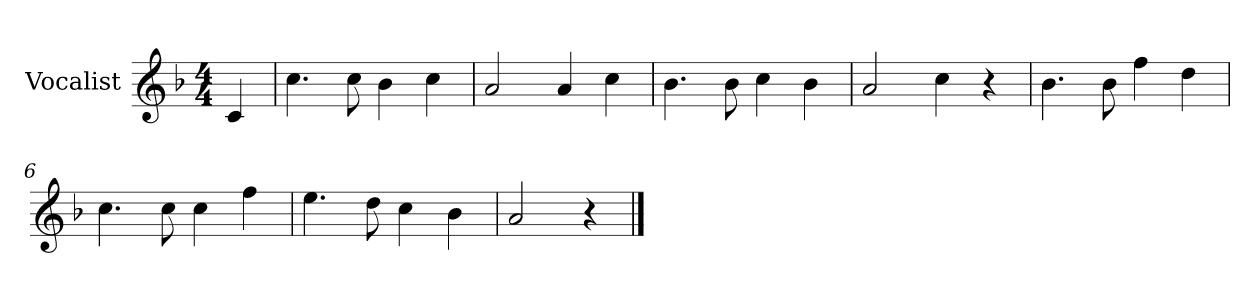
**kern
*part1
*staff1
*I"Vocalist
*k[b-]
*F:
*M4/4
=
4c
=1
4.cc
8cc
4b-
4cc
=2
2a
4a
4cc
=3
4.b-
8b-
4cc
4b-
=4
2a
4cc
4r
=5
4.b-
8b-
4ff
4dd
=6
4.cc
8cc
4cc
4ff
=7
4.ee
8dd
4cc
4b-
=8
2a
4r
==
*-
